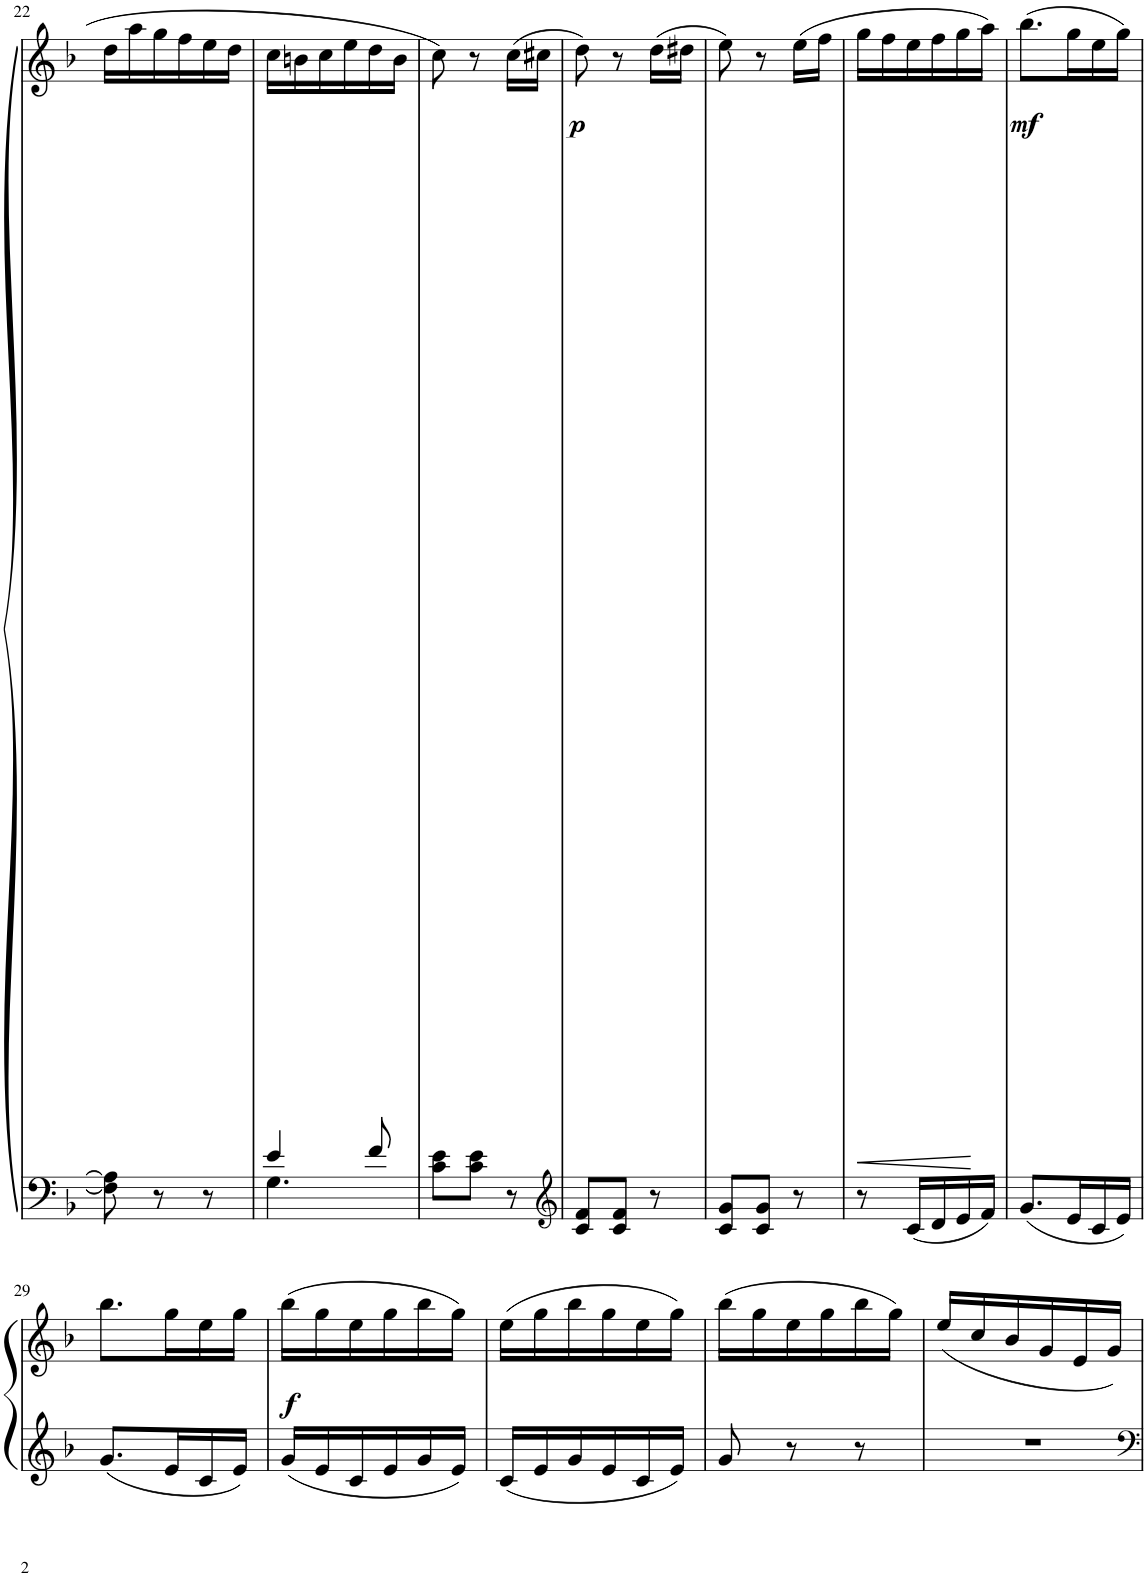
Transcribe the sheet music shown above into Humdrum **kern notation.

**kern	**kern	**dynam
*part1	*part1	*part1
*staff2	*staff1	*staff1/2
*I"Piano	*	*
*I'Pno	*	*
!!LO:PB:g=z
*clefF4	*clefG2	*
*k[b-]	*k[b-]	*
*M3/8	*M3/8	*
=22	=22	=22
8F\] 8A\]	16dd\LL	.
.	16aa\	.
8r	16gg\	.
.	16ff\	.
8r	16ee\	.
.	16dd\JJ	.
=23	=23	=23
*^	*	*
4.G\	4e/	16cc\LL	.
.	.	16bn\	.
.	.	16cc\	.
.	.	16ee\	.
.	8f/	16dd\	.
.	.	16b\JJ	.
*v	*v	*	*
=24	=24	=24
8c\ 8e\L	8cc\	.
8c\ 8e\J	8r	.
!	!	!LO:DY:b
8r	(16cc\LL	p
.	16cc#X\JJ	.
=25	=25	=25
*clefG2	*	*
8c/ 8f/L	8dd\)	.
8c/ 8f/J	8r	.
8r	(16dd\LL	.
.	16dd#X\JJ	.
=26	=26	=26
8c/ 8g/L	8ee\)	.
8c/ 8g/J	8r	.
8r	(16ee\LL	.
.	16ff\JJ	.
=27	=27	=27
!	!	!LO:HP:b
8r	16gg\LL	<
.	16ff\	.
16c/LL	16ee\	.
16d/	16ff\	.
16e/	16gg\	.
16f/JJ	16aa\JJ)	[
=28	=28	=28
!	!	!LO:DY:b
8.g/L	(8.bb-\L	mf
16e/L	16gg\L	.
16c/	16ee\	.
16e/JJ	16gg\JJ)	.
!!LO:LB:g=z
=29	=29	=29
8.g/L	8.bb-\L	.
16e/L	16gg\L	.
16c/	16ee\	.
16e/JJ	16gg\JJ	.
=30	=30	=30
!	!	!LO:DY:b
16g/LL	(16bb-\LL	f
16e/	16gg\	.
16c/	16ee\	.
16e/	16gg\	.
16g/	16bb-\	.
16e/JJ	16gg\JJ)	.
=31	=31	=31
16c/LL	(16ee\LL	.
16e/	16gg\	.
16g/	16bb-\	.
16e/	16gg\	.
16c/	16ee\	.
16e/JJ	16gg\JJ)	.
=32	=32	=32
8g/	(16bb-\LL	.
.	16gg\	.
8r	16ee\	.
.	16gg\	.
8r	16bb-\	.
.	16gg\JJ)	.
=33	=33	=33
4.r	(16ee/LL	.
.	16cc/	.
.	16b-/	.
.	16g/	.
.	16e/	.
.	16g/JJ)	.
=	=	=
*-	*-	*-
